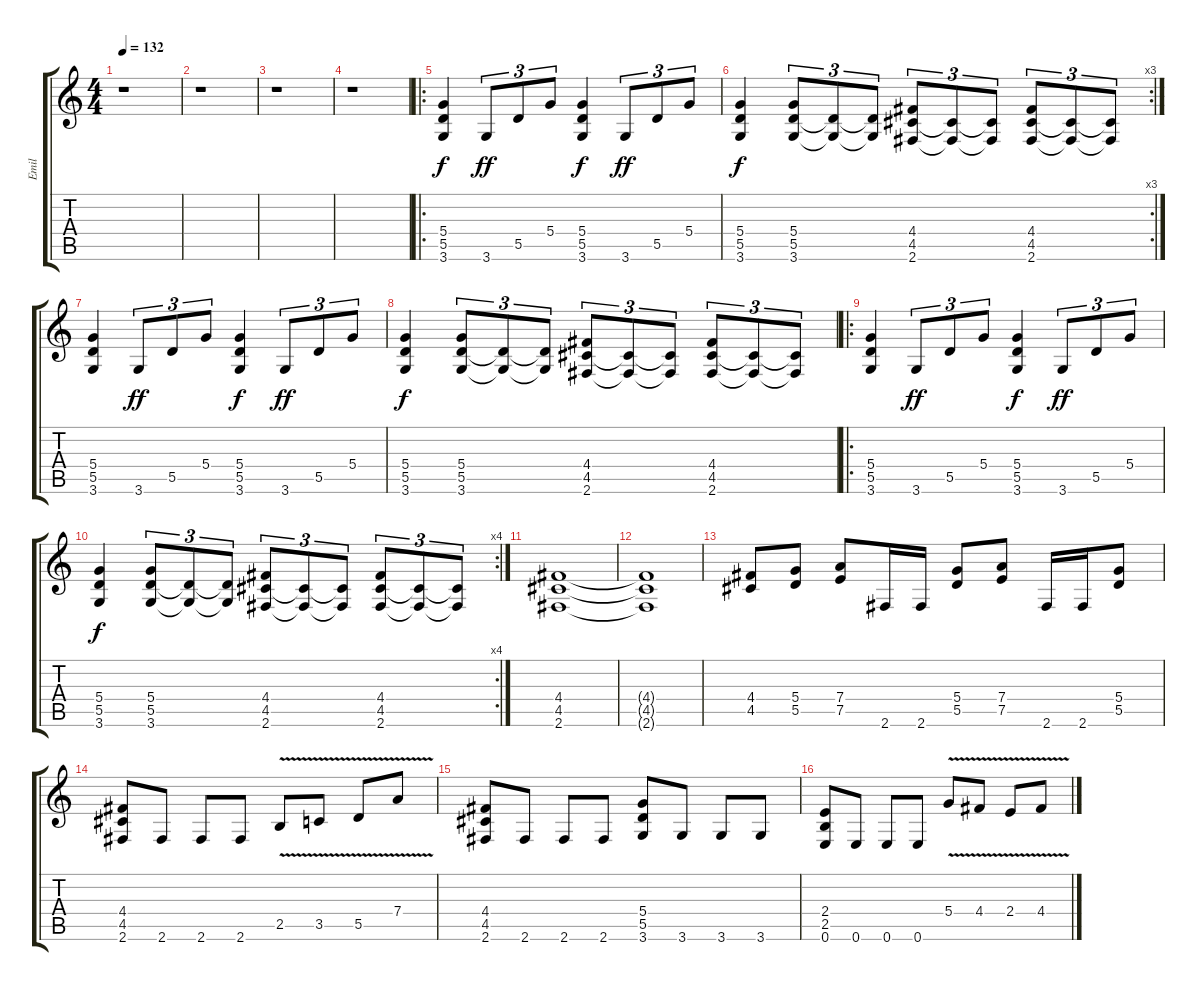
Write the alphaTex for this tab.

\track ("Emil" "Emil") {instrument distortionguitar}
\staff {score tabs}
\tuning (E4 B3 G3 D3 A2 E2) {hide}
\ts (4 4)
\tempo 132
\clef g2
\ks c
r.1{dy f instrument distortionguitar} |
r.1 |
r.1 |
r.1 |
\ro
(5.4 5.5 3.6).4 3.6.8{tu (3 2) dy ff} 5.5.8{tu (3 2)} 5.4.8{tu (3 2)} (5.4 5.5 3.6).4{dy f} 3.6.8{tu (3 2) dy ff} 5.5.8{tu (3 2)} 5.4.8{tu (3 2)} |
\rc 3
(5.4 5.5 3.6).4{dy f} (5.4 5.5 3.6).8{tu (3 2)} (5.5{t} 3.6{t}).8{tu (3 2)} (5.5{t} 3.6{t}).8{tu (3 2)} (4.4 4.5 2.6).8{tu (3 2)} (4.5{t} 2.6{t}).8{tu (3 2)} (4.5{t} 2.6{t}).8{tu (3 2)} (4.4 4.5 2.6).8{tu (3 2)} (4.5{t} 2.6{t}).8{tu (3 2)} (4.5{t} 2.6{t}).8{tu (3 2)} |
(5.4 5.5 3.6).4 3.6.8{tu (3 2) dy ff} 5.5.8{tu (3 2)} 5.4.8{tu (3 2)} (5.4 5.5 3.6).4{dy f} 3.6.8{tu (3 2) dy ff} 5.5.8{tu (3 2)} 5.4.8{tu (3 2)} |
(5.4 5.5 3.6).4{dy f} (5.4 5.5 3.6).8{tu (3 2)} (5.5{t} 3.6{t}).8{tu (3 2)} (5.5{t} 3.6{t}).8{tu (3 2)} (4.4 4.5 2.6).8{tu (3 2)} (4.5{t} 2.6{t}).8{tu (3 2)} (4.5{t} 2.6{t}).8{tu (3 2)} (4.4 4.5 2.6).8{tu (3 2)} (4.5{t} 2.6{t}).8{tu (3 2)} (4.5{t} 2.6{t}).8{tu (3 2)} |
\ro
(5.4 5.5 3.6).4 3.6.8{tu (3 2) dy ff} 5.5.8{tu (3 2)} 5.4.8{tu (3 2)} (5.4 5.5 3.6).4{dy f} 3.6.8{tu (3 2) dy ff} 5.5.8{tu (3 2)} 5.4.8{tu (3 2)} |
\rc 4
(5.4 5.5 3.6).4{dy f} (5.4 5.5 3.6).8{tu (3 2)} (5.5{t} 3.6{t}).8{tu (3 2)} (5.5{t} 3.6{t}).8{tu (3 2)} (4.4 4.5 2.6).8{tu (3 2)} (4.5{t} 2.6{t}).8{tu (3 2)} (4.5{t} 2.6{t}).8{tu (3 2)} (4.4 4.5 2.6).8{tu (3 2)} (4.5{t} 2.6{t}).8{tu (3 2)} (4.5{t} 2.6{t}).8{tu (3 2)} |
(4.4 4.5 2.6).1 |
(4.4{t} 4.5{t} 2.6{t}).1 |
(4.4 4.5).8{instrument distortionguitar} (5.4 5.5).8 (7.4 7.5).8 2.6.16 2.6.16 (5.4 5.5).8 (7.4 7.5).8 2.6.16 2.6.16 (5.4 5.5).8 |
(4.4 4.5 2.6).8 2.6.8 2.6.8 2.6.8 2.5{v}.8 3.5{v}.8 5.5{v}.8 7.4{v}.8 |
(4.4 4.5 2.6).8{instrument distortionguitar} 2.6.8 2.6.8 2.6.8 (5.4 5.5 3.6).8 3.6.8 3.6.8 3.6.8 |
(2.4 2.5 0.6).8 0.6.8 0.6.8 0.6.8 5.4{v}.8 4.4{v}.8 2.4{v}.8 4.4{v}.8
